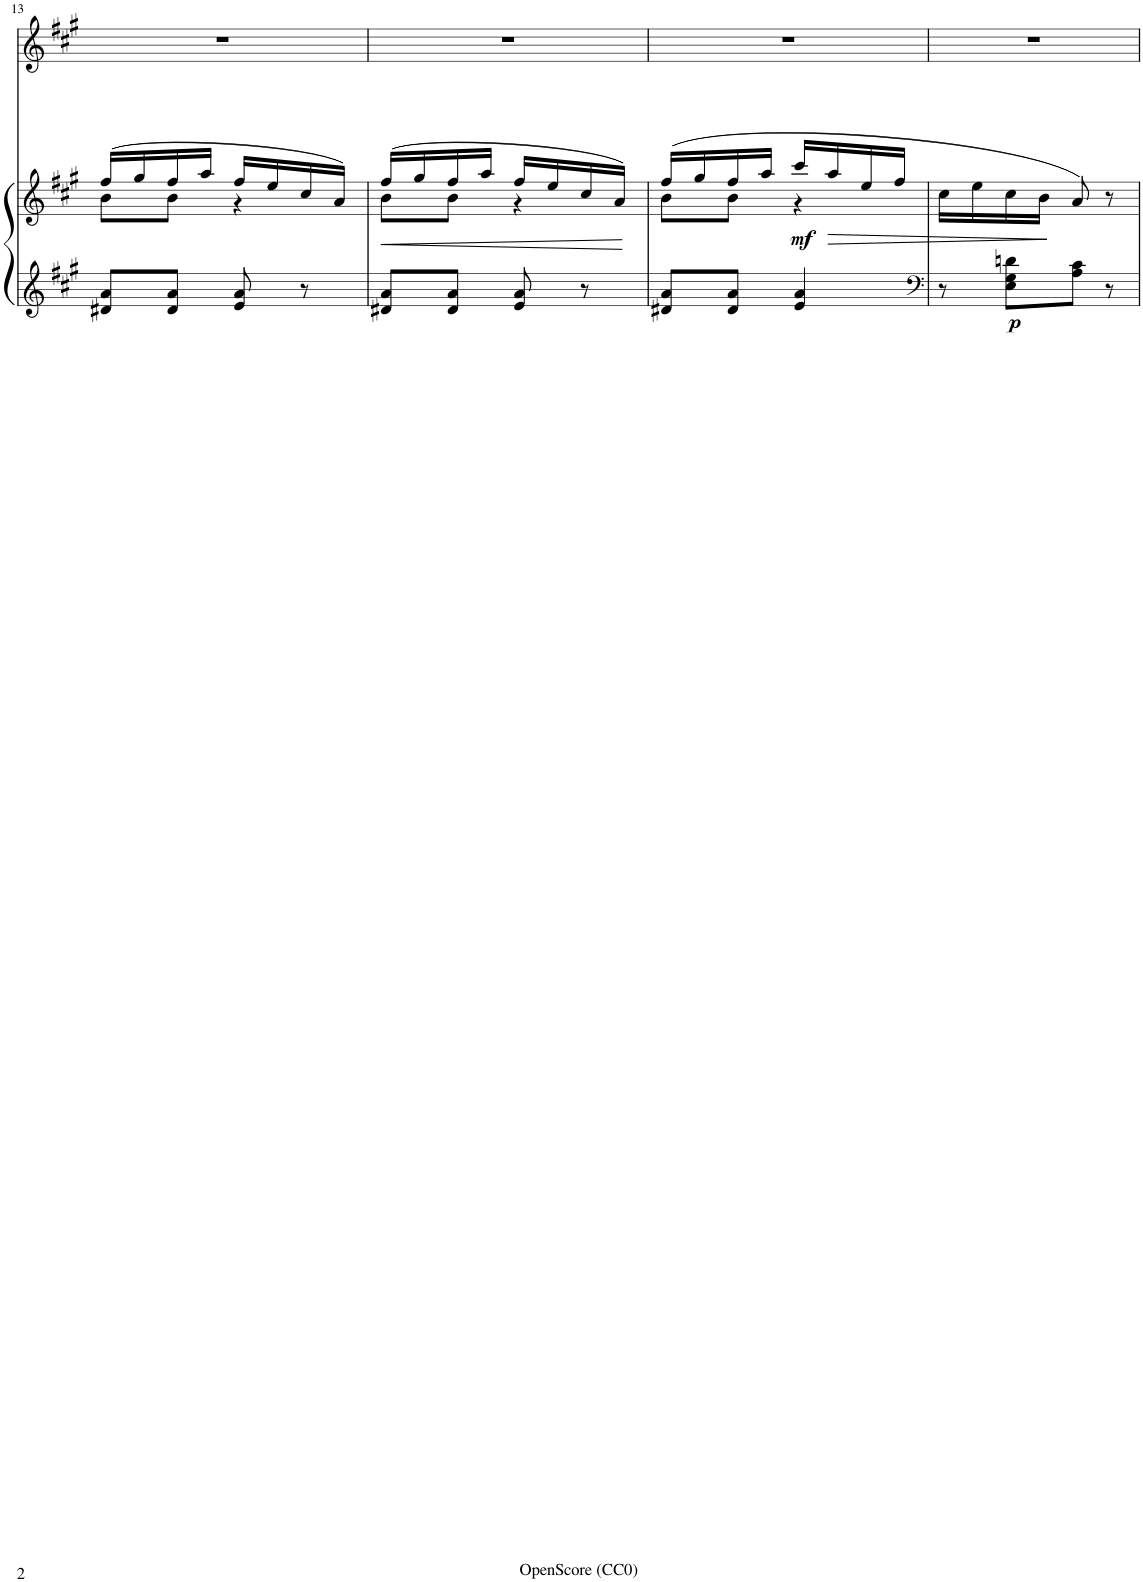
**kern	**kern	**dynam	**kern
*part2	*part2	*part2	*part1
*staff3	*staff2	*staff2/3	*staff1
*I"Piano	*	*	*I"Voice
*I'Pno	*	*	*
!!LO:PB:g=z
*clefG2	*clefG2	*	*clefG2
*k[f#c#g#]	*k[f#c#g#]	*	*k[f#c#g#]
*M2/4	*M2/4	*	*M2/4
=13	=13	=13	=13
*	*^	*	*^
8d#X/ 8a/L	(16ff#/LL	8b\L	.	2r	4b
.	16gg#/	.	.	.	.
8d#/ 8a/J	16ff#/	8b\J	.	.	.
.	16aa/JJ	.	.	.	.
8e/ 8a/	16ff#/LL	4r	.	.	4ryy
.	16ee/	.	.	.	.
8r	16cc#/	.	.	.	.
.	16a/JJ)	.	.	.	.
*	*	*	*	*v	*v
=14	=14	=14	=14	=14
!	!	!	!LO:HP:b	!
8d#X/ 8a/L	(16ff#/LL	8b\L	<	2r
.	16gg#/	.	.	.
8d#/ 8a/J	16ff#/	8b\J	.	.
.	16aa/JJ	.	.	.
8e/ 8a/	16ff#/LL	4r	.	.
.	16ee/	.	.	.
8r	16cc#/	.	.	.
.	16a/JJ)	.	[	.
=15	=15	=15	=15	=15
8d#X/ 8a/L	(16ff#/LL	8b\L	.	2r
.	16gg#/	.	.	.
8d#/ 8a/J	16ff#/	8b\J	.	.
.	16aa/JJ	.	.	.
!	!	!	!LO:DY:b	!
4e/ 4a/	16ccc#/LL	4r	mf	.
!	!	!	!LO:HP:b	!
.	16aa/	.	>	.
.	16ee/	.	.	.
.	16ff#/JJ	.	.	.
*	*v	*v	*	*
=16	=16	=16	=16
*clefF4	*	*	*
8r	16cc#\LL	.	2r
.	16ee\	.	.
!	!	!LO:DY:b=2	!
8E\ 8G#\ 8dn\L	16cc#\	p	.
.	16b\JJ	]	.
8A\ 8c#\J	8a/)	.	.
8r	8r	.	.
=	=	=	=
*-	*-	*-	*-
